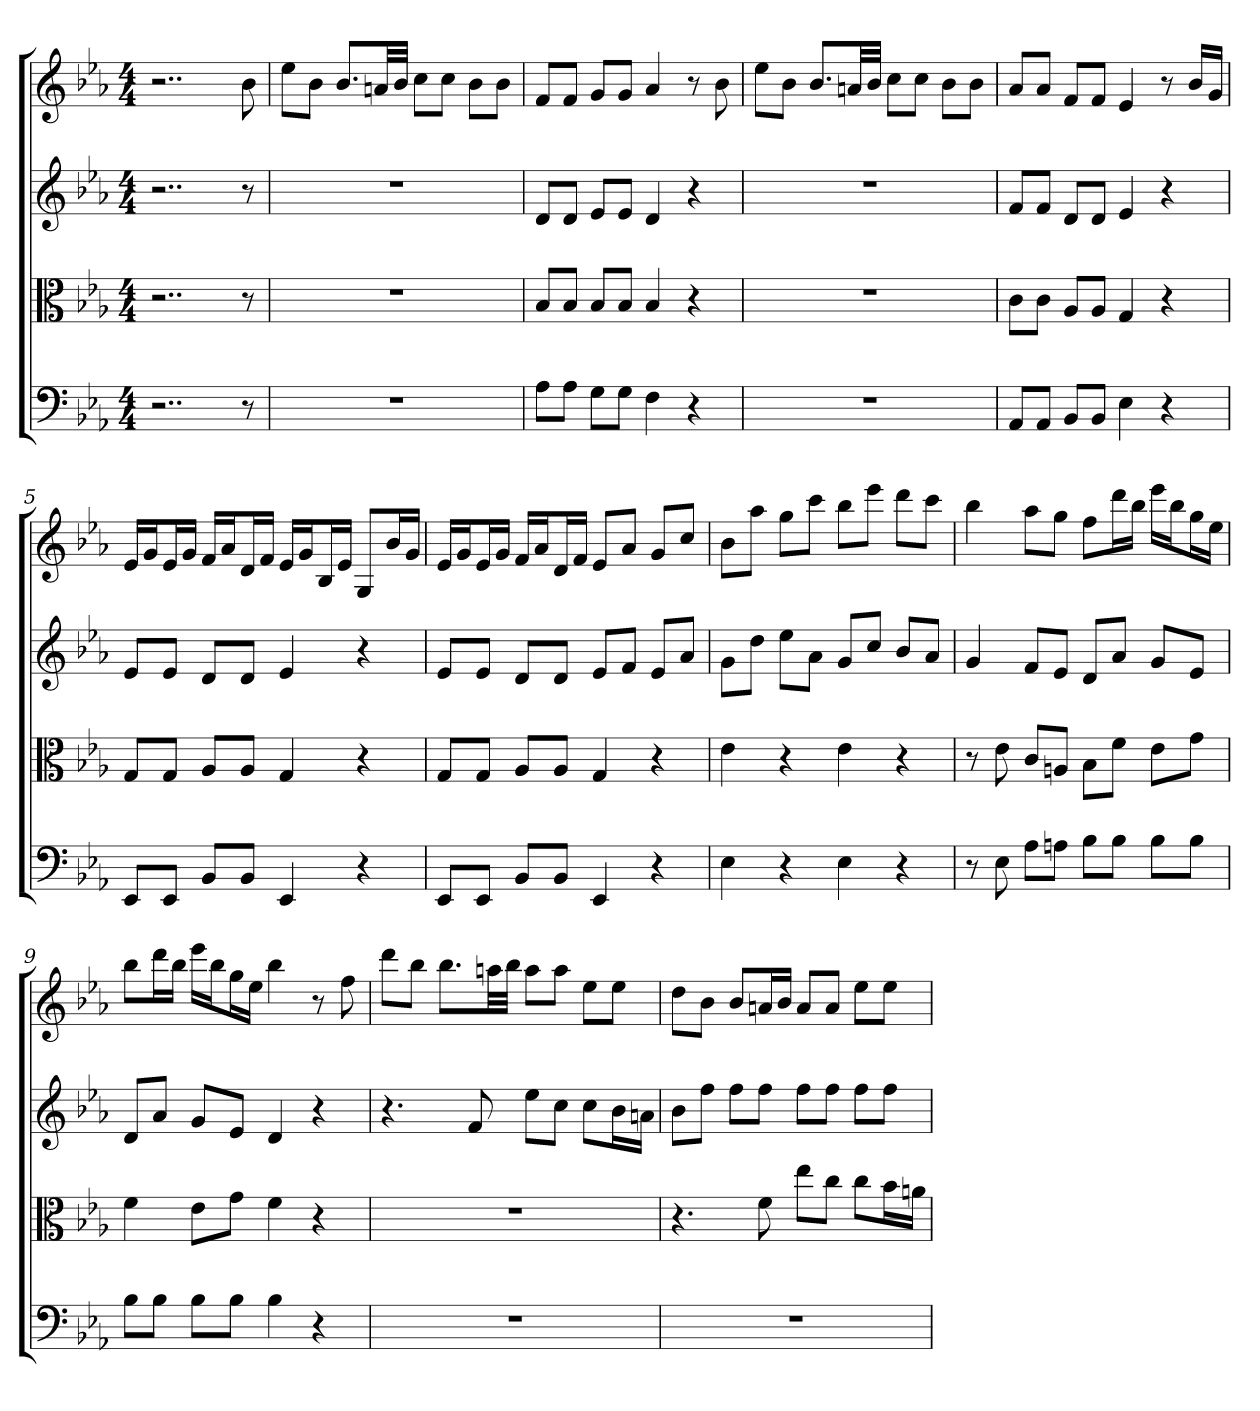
**kern	**kern	**kern	**kern
*part4	*part3	*part2	*part1
*staff4	*staff3	*staff2	*staff1
*clefF4	*clefC3	*	*
*k[b-e-a-]	*k[b-e-a-]	*k[b-e-a-]	*k[b-e-a-]
*E-:	*E-:	*E-:	*E-:
*M4/4	*M4/4	*M4/4	*M4/4
=	=	=	=
2..r	2..r	2..r	2..r
8r	8r	8r	8b-
=1	=1	=1	=1
1r	1r	1r	8ee-L
.	.	.	8b-J
.	.	.	8.b-L
.	.	.	32anLL
.	.	.	32b-JJJ
.	.	.	8ccL
.	.	.	8ccJ
.	.	.	8b-L
.	.	.	8b-J
=2	=2	=2	=2
8A-\L	8B-/L	8dL	8fL
8A-\J	8B-/J	8dJ	8fJ
8G\L	8B-/L	8e-L	8gL
8G\J	8B-/J	8e-J	8gJ
4F	4B-	4d	4a-
4r	4r	4r	8r
.	.	.	8b-
=3	=3	=3	=3
1r	1r	1r	8ee-L
.	.	.	8b-J
.	.	.	8.b-L
.	.	.	32anLL
.	.	.	32b-JJJ
.	.	.	8ccL
.	.	.	8ccJ
.	.	.	8b-L
.	.	.	8b-J
=4	=4	=4	=4
8AA-/L	8c\L	8fL	8a-L
8AA-/J	8c\J	8fJ	8a-J
8BB-/L	8A-/L	8dL	8fL
8BB-/J	8A-/J	8dJ	8fJ
4E-	4G	4e-	4e-
4r	4r	4r	8r
.	.	.	16b-LL
.	.	.	16gJJ
=5	=5	=5	=5
8EE-/L	8G/L	8e-L	16e-LL
.	.	.	16gJ
8EE-/J	8G/J	8e-J	16e-L
.	.	.	16gJJ
8BB-/L	8A-/L	8dL	16fLL
.	.	.	16a-J
8BB-/J	8A-/J	8dJ	16dL
.	.	.	16fJJ
4EE-	4G	4e-	16e-LL
.	.	.	16gJ
.	.	.	16B-L
.	.	.	16e-JJ
4r	4r	4r	8GL
.	.	.	16b-L
.	.	.	16gJJ
=6	=6	=6	=6
8EE-/L	8G/L	8e-L	16e-LL
.	.	.	16gJ
8EE-/J	8G/J	8e-J	16e-L
.	.	.	16gJJ
8BB-/L	8A-/L	8dL	16fLL
.	.	.	16a-J
8BB-/J	8A-/J	8dJ	16dL
.	.	.	16fJJ
4EE-	4G	8e-L	8e-L
.	.	8fJ	8a-J
4r	4r	8e-L	8gL
.	.	8a-J	8ccJ
=7	=7	=7	=7
4E-	4e-	8gL	8b-L
.	.	8ddJ	8aa-J
4r	4r	8ee-L	8ggL
.	.	8a-J	8cccJ
4E-	4e-	8gL	8bb-L
.	.	8ccJ	8eee-J
4r	4r	8b-L	8dddL
.	.	8a-J	8cccJ
=8	=8	=8	=8
8r	8r	4g	4bb-
8E-	8e-	.	.
8A-\L	8c/L	8fL	8aa-L
8An\J	8An/J	8e-J	8ggJ
8B-\L	8B-\L	8dL	8ffL
8B-\J	8f\J	8a-J	16dddL
.	.	.	16bb-JJ
8B-\L	8e-\L	8gL	16eee-LL
.	.	.	16bb-J
8B-\J	8g\J	8e-J	16ggL
.	.	.	16ee-JJ
=9	=9	=9	=9
8B-\L	4f	8dL	8bb-L
8B-\J	.	8a-J	16dddL
.	.	.	16bb-JJ
8B-\L	8e-\L	8gL	16eee-LL
.	.	.	16bb-J
8B-\J	8g\J	8e-J	16ggL
.	.	.	16ee-JJ
4B-	4f	4d	4bb-
4r	4r	4r	8r
.	.	.	8ff
=10	=10	=10	=10
1r	1r	4.r	8dddL
.	.	.	8bb-J
.	.	.	8.bb-L
.	.	8f	.
.	.	.	32aanLL
.	.	.	32bb-JJJ
.	.	8ee-L	8aaL
.	.	8ccJ	8aaJ
.	.	8ccL	8ee-L
.	.	16b-L	8ee-J
.	.	16anJJ	.
=11	=11	=11	=11
1r	4.r	8b-L	8ddL
.	.	8ffJ	8b-J
.	.	8ffL	8b-L
.	8f	8ffJ	16anL
.	.	.	16b-JJ
.	8ee-\L	8ffL	8aL
.	8cc\J	8ffJ	8aJ
.	8cc\L	8ffL	8ee-L
.	16b-\L	8ffJ	8ee-J
.	16an\JJ	.	.
=	=	=	=
*-	*-	*-	*-
